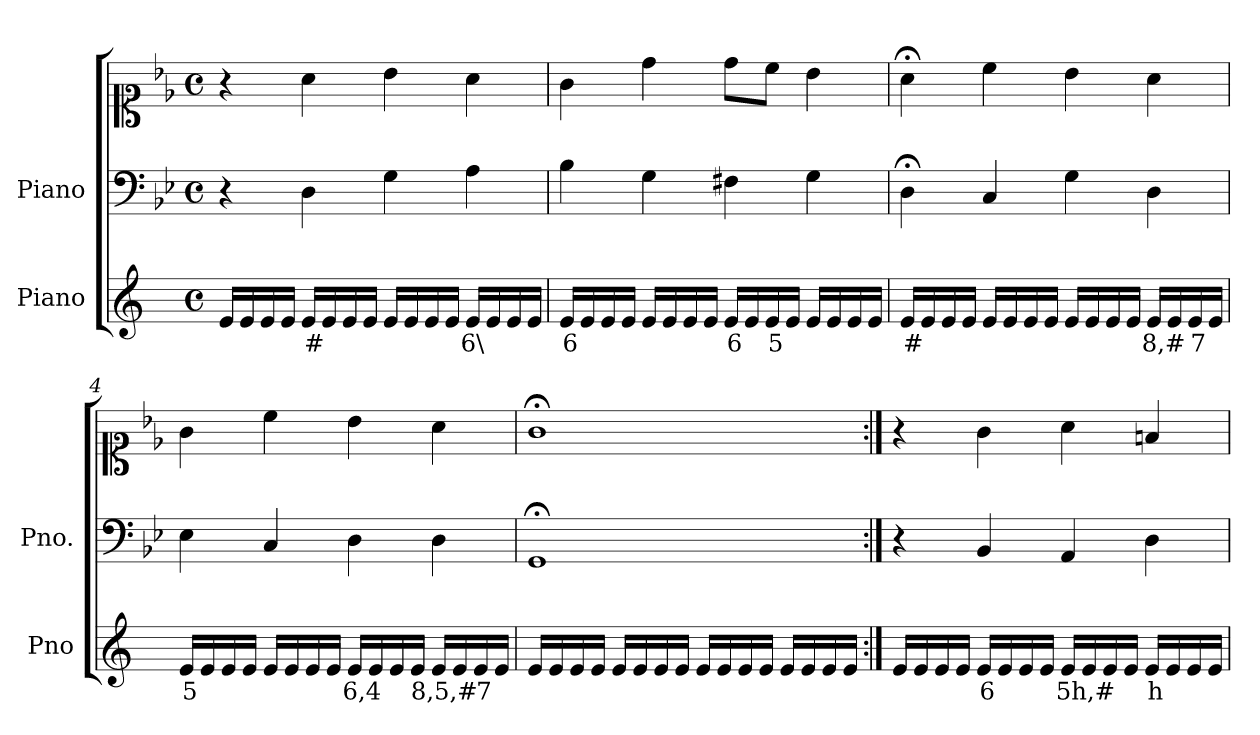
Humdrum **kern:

**kern	**text	**kern	**kern
*part2	*part2	*part1	*part1
*staff3	*staff3	*staff2	*staff1
*I"Piano	*	*I"Piano	*
*I'Pno	*	*I'Pno.	*
*clefG2	*	*clefF4	*clefC1
*k[]	*	*k[b-e-]	*k[b-e-]
*M4/4	*	*M4/4	*M4/4
*met(c)	*	*met(c)	*met(c)
=1	=1	=1	=1
16e/LL	.	4r	4r
16e/	.	.	.
16e/	.	.	.
16e/JJ	.	.	.
!	!LO:LY:b	!	!
16e/LL	#	4D\	4a\
16e/	.	.	.
16e/	.	.	.
16e/JJ	.	.	.
16e/LL	.	4G\	4b-\
16e/	.	.	.
16e/	.	.	.
16e/JJ	.	.	.
!	!LO:LY:b	!	!
16e/LL	6\	4A\	4a\
16e/	.	.	.
16e/	.	.	.
16e/JJ	.	.	.
=2	=2	=2	=2
!	!LO:LY:b	!	!
16e/LL	6	4B-\	4g\
16e/	.	.	.
16e/	.	.	.
16e/JJ	.	.	.
16e/LL	.	4G\	4dd\
16e/	.	.	.
16e/	.	.	.
16e/JJ	.	.	.
!	!LO:LY:b	!	!
16e/LL	6	4F#X\	8dd\L
16e/	.	.	.
!	!LO:LY:b	!	!
16e/	5	.	8cc\J
16e/JJ	.	.	.
16e/LL	.	4G\	4b-\
16e/	.	.	.
16e/	.	.	.
16e/JJ	.	.	.
=3	=3	=3	=3
!	!LO:LY:b	!	!
16e/LL	#	4D;<\	4a;<\
16e/	.	.	.
16e/	.	.	.
16e/JJ	.	.	.
16e/LL	.	4C/	4cc\
16e/	.	.	.
16e/	.	.	.
16e/JJ	.	.	.
16e/LL	.	4G\	4b-\
16e/	.	.	.
16e/	.	.	.
16e/JJ	.	.	.
!	!LO:LY:b	!	!
16e/LL	8,#	4D\	4a\
16e/	.	.	.
!	!LO:LY:b	!	!
16e/	7	.	.
16e/JJ	.	.	.
=4	=4	=4	=4
!	!LO:LY:b	!	!
16e/LL	5	4E-\	4g\
16e/	.	.	.
16e/	.	.	.
16e/JJ	.	.	.
16e/LL	.	4C/	4cc\
16e/	.	.	.
16e/	.	.	.
16e/JJ	.	.	.
!	!LO:LY:b	!	!
16e/LL	6,4	4D\	4b-\
16e/	.	.	.
16e/	.	.	.
16e/JJ	.	.	.
!	!LO:LY:b	!	!
16e/LL	8,5,#	4D\	4a\
16e/	.	.	.
!	!LO:LY:b	!	!
16e/	7	.	.
16e/JJ	.	.	.
=5	=5	=5	=5
16e/LL	.	1GG;<	1g;<
16e/	.	.	.
16e/	.	.	.
16e/JJ	.	.	.
16e/LL	.	.	.
16e/	.	.	.
16e/	.	.	.
16e/JJ	.	.	.
16e/LL	.	.	.
16e/	.	.	.
16e/	.	.	.
16e/JJ	.	.	.
16e/LL	.	.	.
16e/	.	.	.
16e/	.	.	.
16e/JJ	.	.	.
=6:|!	=6:|!	=6:|!	=6:|!
16e/LL	.	4r	4r
16e/	.	.	.
16e/	.	.	.
16e/JJ	.	.	.
!	!LO:LY:b	!	!
16e/LL	6	4BB-/	4g\
16e/	.	.	.
16e/	.	.	.
16e/JJ	.	.	.
!	!LO:LY:b	!	!
16e/LL	5h,#	4AA/	4a\
16e/	.	.	.
16e/	.	.	.
16e/JJ	.	.	.
!	!LO:LY:b	!	!
16e/LL	h	4D\	4fn/
16e/	.	.	.
16e/	.	.	.
16e/JJ	.	.	.
=	=	=	=
*-	*-	*-	*-
